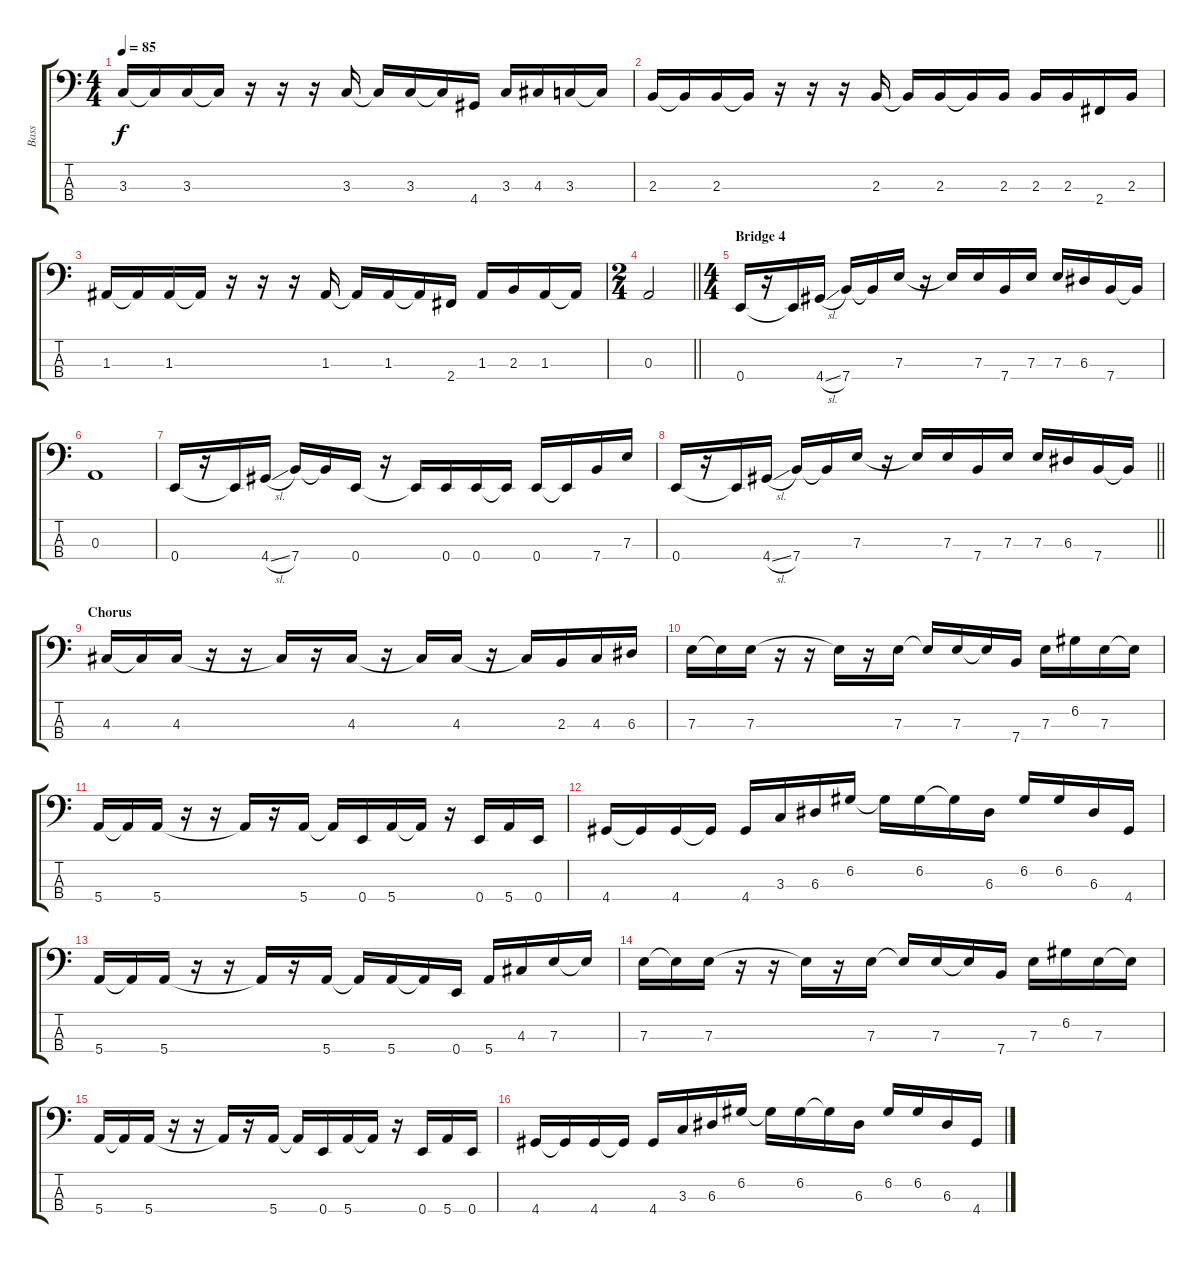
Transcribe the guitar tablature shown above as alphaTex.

\track ("Bass" "Bass") {instrument electricbassfinger}
\staff {score tabs}
\tuning (G2 D2 A1 E1) {hide}
\ts (4 4)
\tempo 85
\clef f4
\ks c
3.3.16{dy f} 3.3{t}.16 3.3.16 3.3{t}.16 r.16 r.16 r.16 3.3.16 3.3{t}.16 3.3.16 3.3{t}.16 4.4.16 3.3.16 4.3.16 3.3.16 3.3{t}.16 |
2.3.16 2.3{t}.16 2.3.16 2.3{t}.16 r.16 r.16 r.16 2.3.16 2.3{t}.16 2.3.16 2.3{t}.16 2.3.16 2.3.16 2.3.16 2.4.16 2.3.16 |
1.3.16 1.3{t}.16 1.3.16 1.3{t}.16 r.16 r.16 r.16 1.3.16 1.3{t}.16 1.3.16 1.3{t}.16 2.4.16 1.3.16 2.3.16 1.3.16 1.3{t}.16 |
\ts (2 4)
\barLineRight lightlight
0.3.2 |
\ts (4 4)
\section ("" "Bridge 4")
0.4.16 r.16 0.4{t}.16 4.4{sl}.16 7.4.16 7.4{t}.16 7.3.16 r.16 7.3{t}.16 7.3.16 7.4.16 7.3.16 7.3.16 6.3.16 7.4.16 7.4{t}.16 |
0.3.1 |
0.4.16 r.16 0.4{t}.16 4.4{sl}.16 7.4.16 7.4{t}.16 0.4.16 r.16 0.4{t}.16 0.4.16 0.4.16 0.4{t}.16 0.4.16 0.4{t}.16 7.4.16 7.3.16 |
\barLineRight lightlight
0.4.16 r.16 0.4{t}.16 4.4{sl}.16 7.4.16 7.4{t}.16 7.3.16 r.16 7.3{t}.16 7.3.16 7.4.16 7.3.16 7.3.16 6.3.16 7.4.16 7.4{t}.16 |
\section ("" "Chorus")
4.3.16 4.3{t}.16 4.3.16 r.16 r.16 4.3{t}.16 r.16 4.3.16 r.16 4.3{t}.16 4.3.16 r.16 4.3{t}.16 2.3.16 4.3.16 6.3.16 |
7.3.16 7.3{t}.16 7.3.16 r.16 r.16 7.3{t}.16 r.16 7.3.16 7.3{t}.16 7.3.16 7.3{t}.16 7.4.16 7.3.16 6.2.16 7.3.16 7.3{t}.16 |
5.4.16 5.4{t}.16 5.4.16 r.16 r.16 5.4{t}.16 r.16 5.4.16 5.4{t}.16 0.4.16 5.4.16 5.4{t}.16 r.16 0.4.16 5.4.16 0.4.16 |
4.4.16 4.4{t}.16 4.4.16 4.4{t}.16 4.4.16 3.3.16 6.3.16 6.2.16 6.2{t}.16 6.2.16 6.2{t}.16 6.3.16 6.2.16 6.2.16 6.3.16 4.4.16 |
5.4.16 5.4{t}.16 5.4.16 r.16 r.16 5.4{t}.16 r.16 5.4.16 5.4{t}.16 5.4.16 5.4{t}.16 0.4.16 5.4.16 4.3.16 7.3.16 7.3{t}.16 |
7.3.16 7.3{t}.16 7.3.16 r.16 r.16 7.3{t}.16 r.16 7.3.16 7.3{t}.16 7.3.16 7.3{t}.16 7.4.16 7.3.16 6.2.16 7.3.16 7.3{t}.16 |
5.4.16 5.4{t}.16 5.4.16 r.16 r.16 5.4{t}.16 r.16 5.4.16 5.4{t}.16 0.4.16 5.4.16 5.4{t}.16 r.16 0.4.16 5.4.16 0.4.16 |
4.4.16 4.4{t}.16 4.4.16 4.4{t}.16 4.4.16 3.3.16 6.3.16 6.2.16 6.2{t}.16 6.2.16 6.2{t}.16 6.3.16 6.2.16 6.2.16 6.3.16 4.4.16
